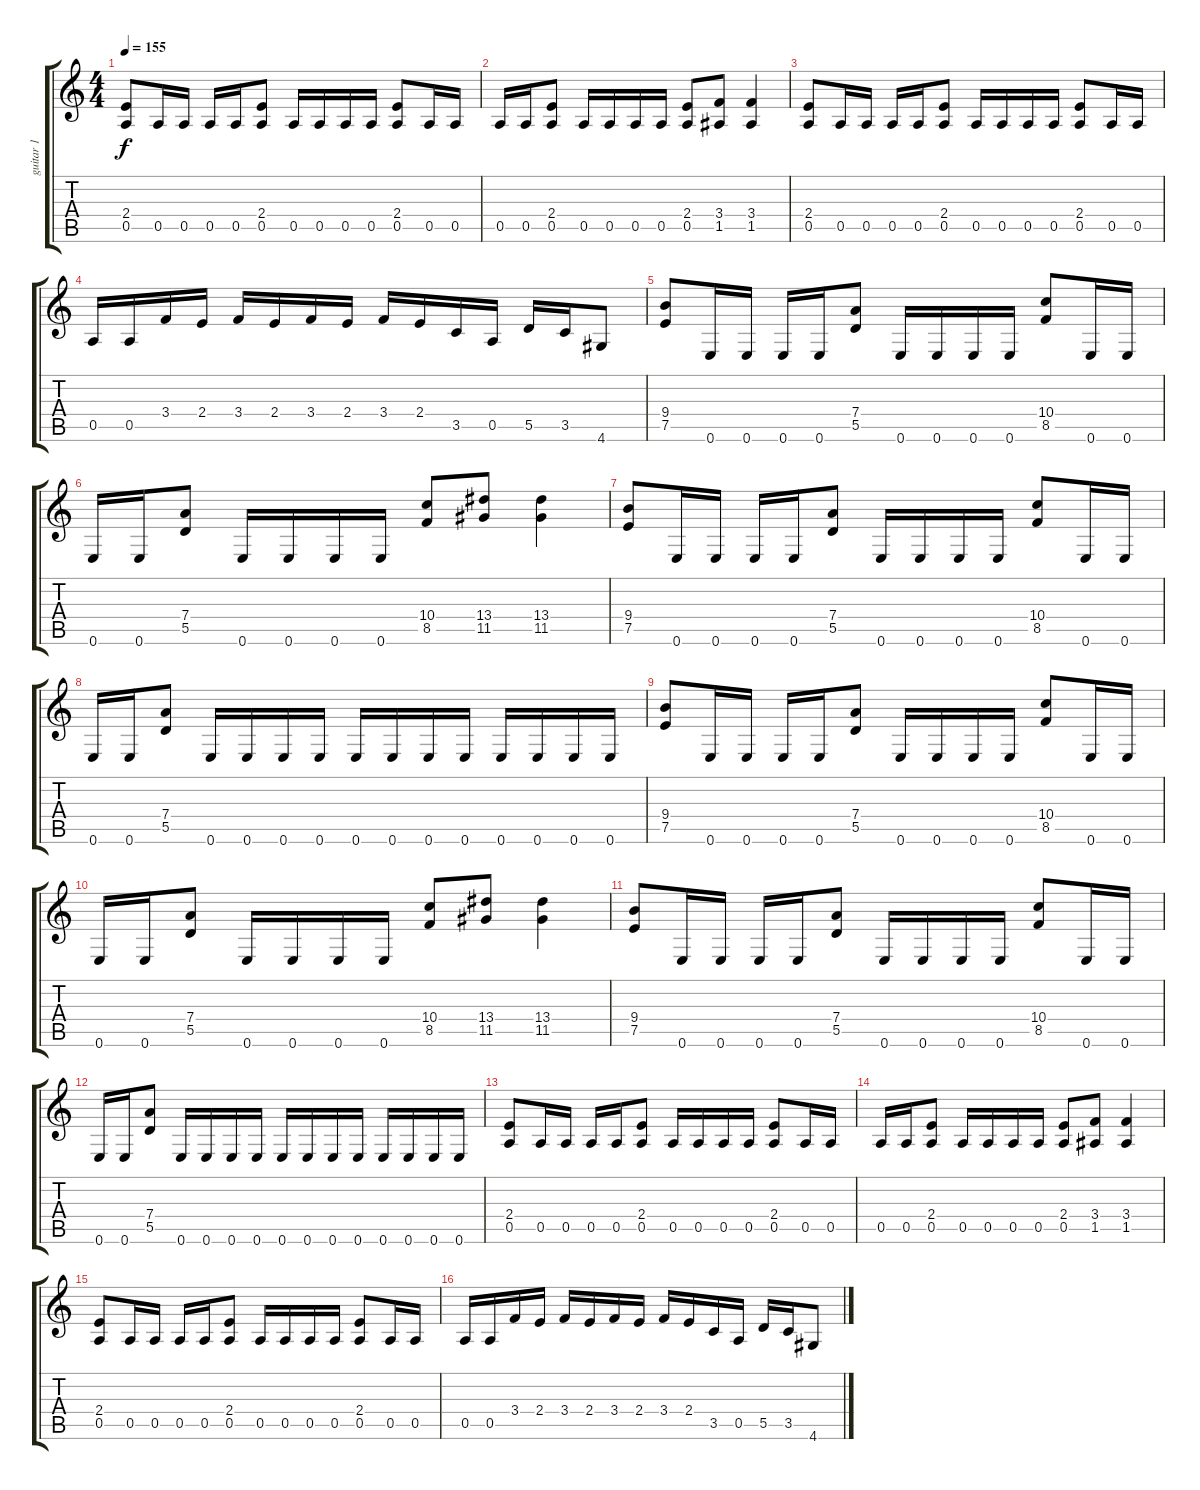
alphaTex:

\track ("guitar 1" "guitar 1") {instrument distortionguitar}
\staff {score tabs}
\tuning (E4 B3 G3 D3 A2 E2) {hide}
\ts (4 4)
\tempo 155
\clef g2
\ks c
(2.4 0.5).8{dy f} 0.5.16 0.5.16 0.5.16 0.5.16 (2.4 0.5).8 0.5.16 0.5.16 0.5.16 0.5.16 (2.4 0.5).8 0.5.16 0.5.16 |
0.5.16 0.5.16 (2.4 0.5).8 0.5.16 0.5.16 0.5.16 0.5.16 (2.4 0.5).8 (3.4 1.5).8 (3.4 1.5).4 |
(2.4 0.5).8 0.5.16 0.5.16 0.5.16 0.5.16 (2.4 0.5).8 0.5.16 0.5.16 0.5.16 0.5.16 (2.4 0.5).8 0.5.16 0.5.16 |
0.5.16 0.5.16 3.4.16 2.4.16 3.4.16 2.4.16 3.4.16 2.4.16 3.4.16 2.4.16 3.5.16 0.5.16 5.5.16 3.5.16 4.6.8 |
(9.4 7.5).8 0.6.16 0.6.16 0.6.16 0.6.16 (7.4 5.5).8 0.6.16 0.6.16 0.6.16 0.6.16 (10.4 8.5).8 0.6.16 0.6.16 |
0.6.16 0.6.16 (7.4 5.5).8 0.6.16 0.6.16 0.6.16 0.6.16 (10.4 8.5).8 (13.4 11.5).8 (13.4 11.5).4 |
(9.4 7.5).8 0.6.16 0.6.16 0.6.16 0.6.16 (7.4 5.5).8 0.6.16 0.6.16 0.6.16 0.6.16 (10.4 8.5).8 0.6.16 0.6.16 |
0.6.16 0.6.16 (7.4 5.5).8 0.6.16 0.6.16 0.6.16 0.6.16 0.6.16 0.6.16 0.6.16 0.6.16 0.6.16 0.6.16 0.6.16 0.6.16 |
(9.4 7.5).8 0.6.16 0.6.16 0.6.16 0.6.16 (7.4 5.5).8 0.6.16 0.6.16 0.6.16 0.6.16 (10.4 8.5).8 0.6.16 0.6.16 |
0.6.16 0.6.16 (7.4 5.5).8 0.6.16 0.6.16 0.6.16 0.6.16 (10.4 8.5).8 (13.4 11.5).8 (13.4 11.5).4 |
(9.4 7.5).8 0.6.16 0.6.16 0.6.16 0.6.16 (7.4 5.5).8 0.6.16 0.6.16 0.6.16 0.6.16 (10.4 8.5).8 0.6.16 0.6.16 |
0.6.16 0.6.16 (7.4 5.5).8 0.6.16 0.6.16 0.6.16 0.6.16 0.6.16 0.6.16 0.6.16 0.6.16 0.6.16 0.6.16 0.6.16 0.6.16 |
(2.4 0.5).8 0.5.16 0.5.16 0.5.16 0.5.16 (2.4 0.5).8 0.5.16 0.5.16 0.5.16 0.5.16 (2.4 0.5).8 0.5.16 0.5.16 |
0.5.16 0.5.16 (2.4 0.5).8 0.5.16 0.5.16 0.5.16 0.5.16 (2.4 0.5).8 (3.4 1.5).8 (3.4 1.5).4 |
(2.4 0.5).8 0.5.16 0.5.16 0.5.16 0.5.16 (2.4 0.5).8 0.5.16 0.5.16 0.5.16 0.5.16 (2.4 0.5).8 0.5.16 0.5.16 |
0.5.16 0.5.16 3.4.16 2.4.16 3.4.16 2.4.16 3.4.16 2.4.16 3.4.16 2.4.16 3.5.16 0.5.16 5.5.16 3.5.16 4.6.8
